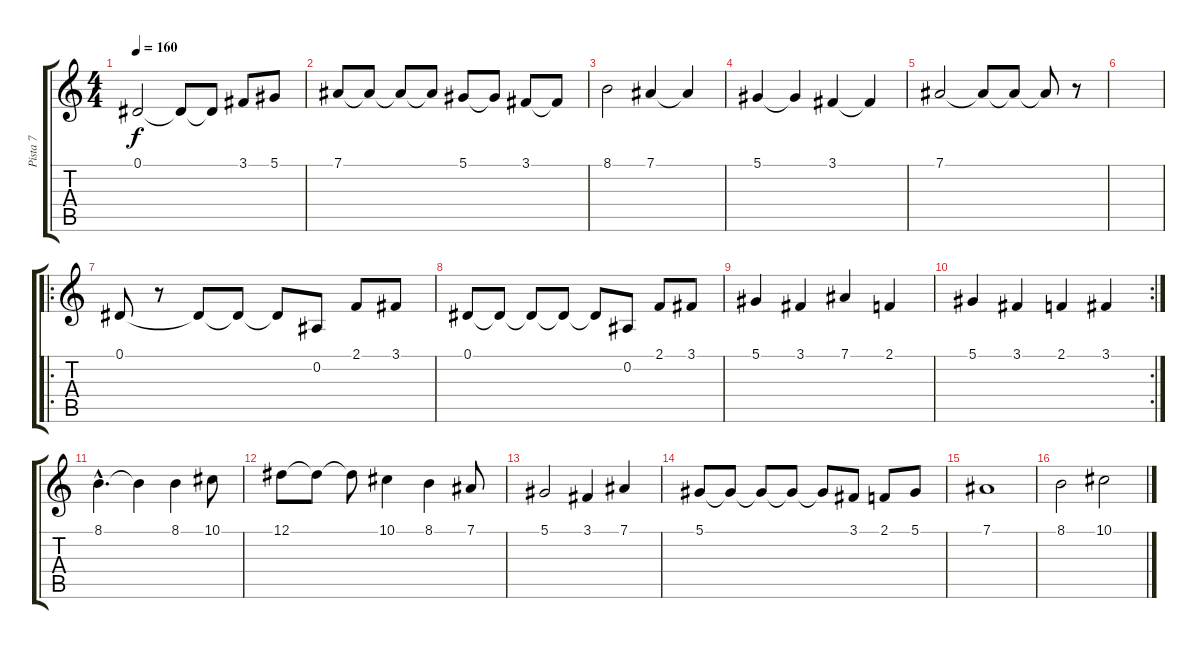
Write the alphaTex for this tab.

\track ("Pista 7" "Pista 7") {instrument frenchhorn}
\staff {score tabs}
\tuning (Eb4 Bb3 Gb3 Db3 Ab2 Eb2) {hide}
\ts (4 4)
\tempo 160
\clef g2
\ks c
0.1.2{dy f} 0.1{t}.8 0.1{t}.8 3.1.8 5.1.8 |
7.1.8 7.1{t}.8 7.1{t}.8 7.1{t}.8 5.1.8 5.1{t}.8 3.1.8 3.1{t}.8 |
8.1.2 7.1.4 7.1{t}.4 |
5.1.4 5.1{t}.4 3.1.4 3.1{t}.4 |
7.1.2 7.1{t}.8 7.1{t}.8 7.1{t}.8 r.8 |
|
\ro
0.1.8 r.8 0.1{t}.8 0.1{t}.8 0.1{t}.8 0.2.8 2.1.8 3.1.8 |
0.1.8 0.1{t}.8 0.1{t}.8 0.1{t}.8 0.1{t}.8 0.2.8 2.1.8 3.1.8 |
5.1.4 3.1.4 7.1.4 2.1.4 |
\rc 2
5.1.4 3.1.4 2.1.4 3.1.4 |
8.1{hac}.4{d} 8.1{t}.4 8.1.4 10.1.8 |
12.1.8 12.1{t}.8 12.1{t}.8 10.1.4 8.1.4 7.1.8 |
5.1.2 3.1.4 7.1.4 |
5.1.8 5.1{t}.8 5.1{t}.8 5.1{t}.8 5.1{t}.8 3.1.8 2.1.8 5.1.8 |
7.1.1 |
8.1.2 10.1.2
